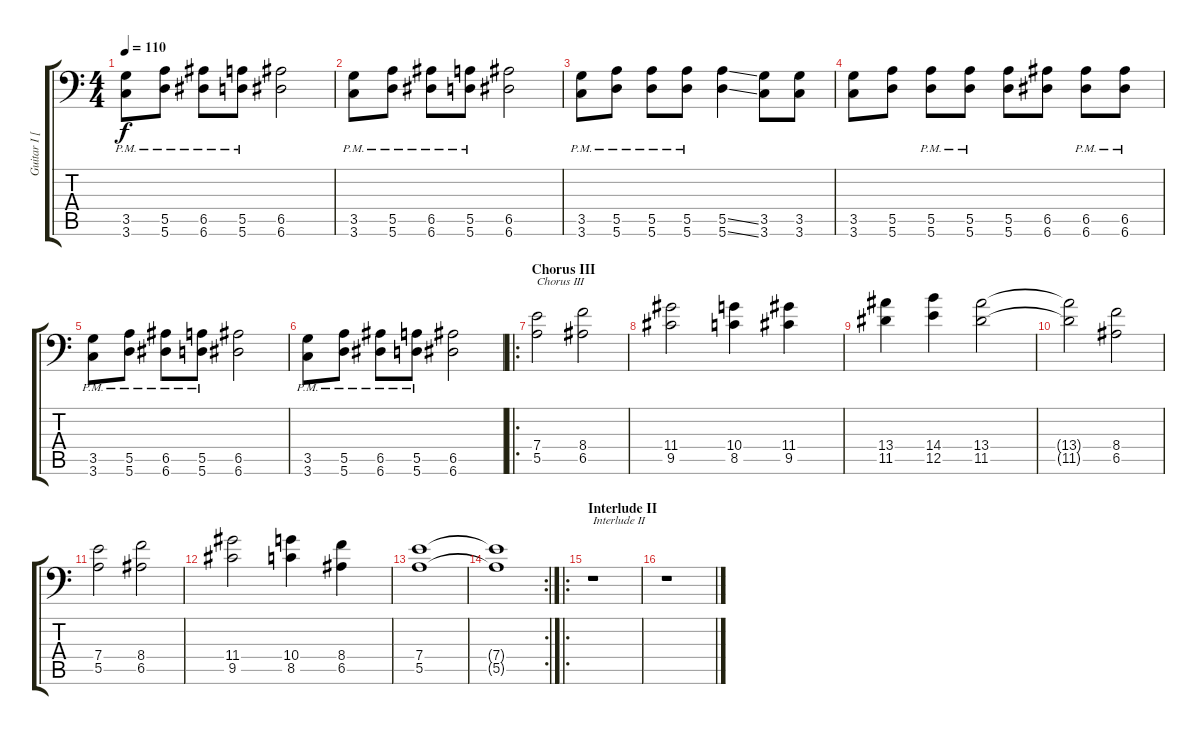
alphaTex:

\track ("Guitar I [Karl Sanders]" "Guitar I [") {instrument distortionguitar}
\staff {score tabs}
\tuning (B3 Gb3 D3 A2 E2 A1) {hide}
\ts (4 4)
\tempo 110
\clef f4
\ks c
(3.5{pm} 3.6{pm}).8{dy f} (5.5{pm} 5.6{pm}).8 (6.5{pm} 6.6{pm}).8 (5.5{pm} 5.6{pm}).8 (6.5 6.6).2 |
(3.5{pm} 3.6{pm}).8 (5.5{pm} 5.6{pm}).8 (6.5{pm} 6.6{pm}).8 (5.5{pm} 5.6{pm}).8 (6.5 6.6).2 |
(3.5{pm} 3.6{pm}).8 (5.5{pm} 5.6{pm}).8 (5.5{pm} 5.6{pm}).8 (5.5{pm} 5.6{pm}).8 (5.5{ss} 5.6{ss}).4 (3.5 3.6).8 (3.5 3.6).8 |
(3.5 3.6).8 (5.5 5.6).8 (5.5{pm} 5.6{pm}).8 (5.5{pm} 5.6{pm}).8 (5.5 5.6).8 (6.5 6.6).8 (6.5{pm} 6.6{pm}).8 (6.5{pm} 6.6{pm}).8 |
(3.5{pm} 3.6{pm}).8 (5.5{pm} 5.6{pm}).8 (6.5{pm} 6.6{pm}).8 (5.5{pm} 5.6{pm}).8 (6.5 6.6).2 |
(3.5{pm} 3.6{pm}).8 (5.5{pm} 5.6{pm}).8 (6.5{pm} 6.6{pm}).8 (5.5{pm} 5.6{pm}).8 (6.5 6.6).2 |
\ro
\section ("" "Chorus III")
(7.4 5.5).2{txt "Chorus III"} (8.4 6.5).2 |
(11.4 9.5).2 (10.4 8.5).4 (11.4 9.5).4 |
(13.4 11.5).4 (14.4 12.5).4 (13.4 11.5).2 |
(13.4{t} 11.5{t}).2 (8.4 6.5).2 |
(7.4 5.5).2 (8.4 6.5).2 |
(11.4 9.5).2 (10.4 8.5).4 (8.4 6.5).4 |
(7.4 5.5).1 |
\rc 2
(7.4{t} 5.5{t}).1 |
\ro
\section ("" "Interlude II")
r.1{txt "Interlude II"} |
r.1
